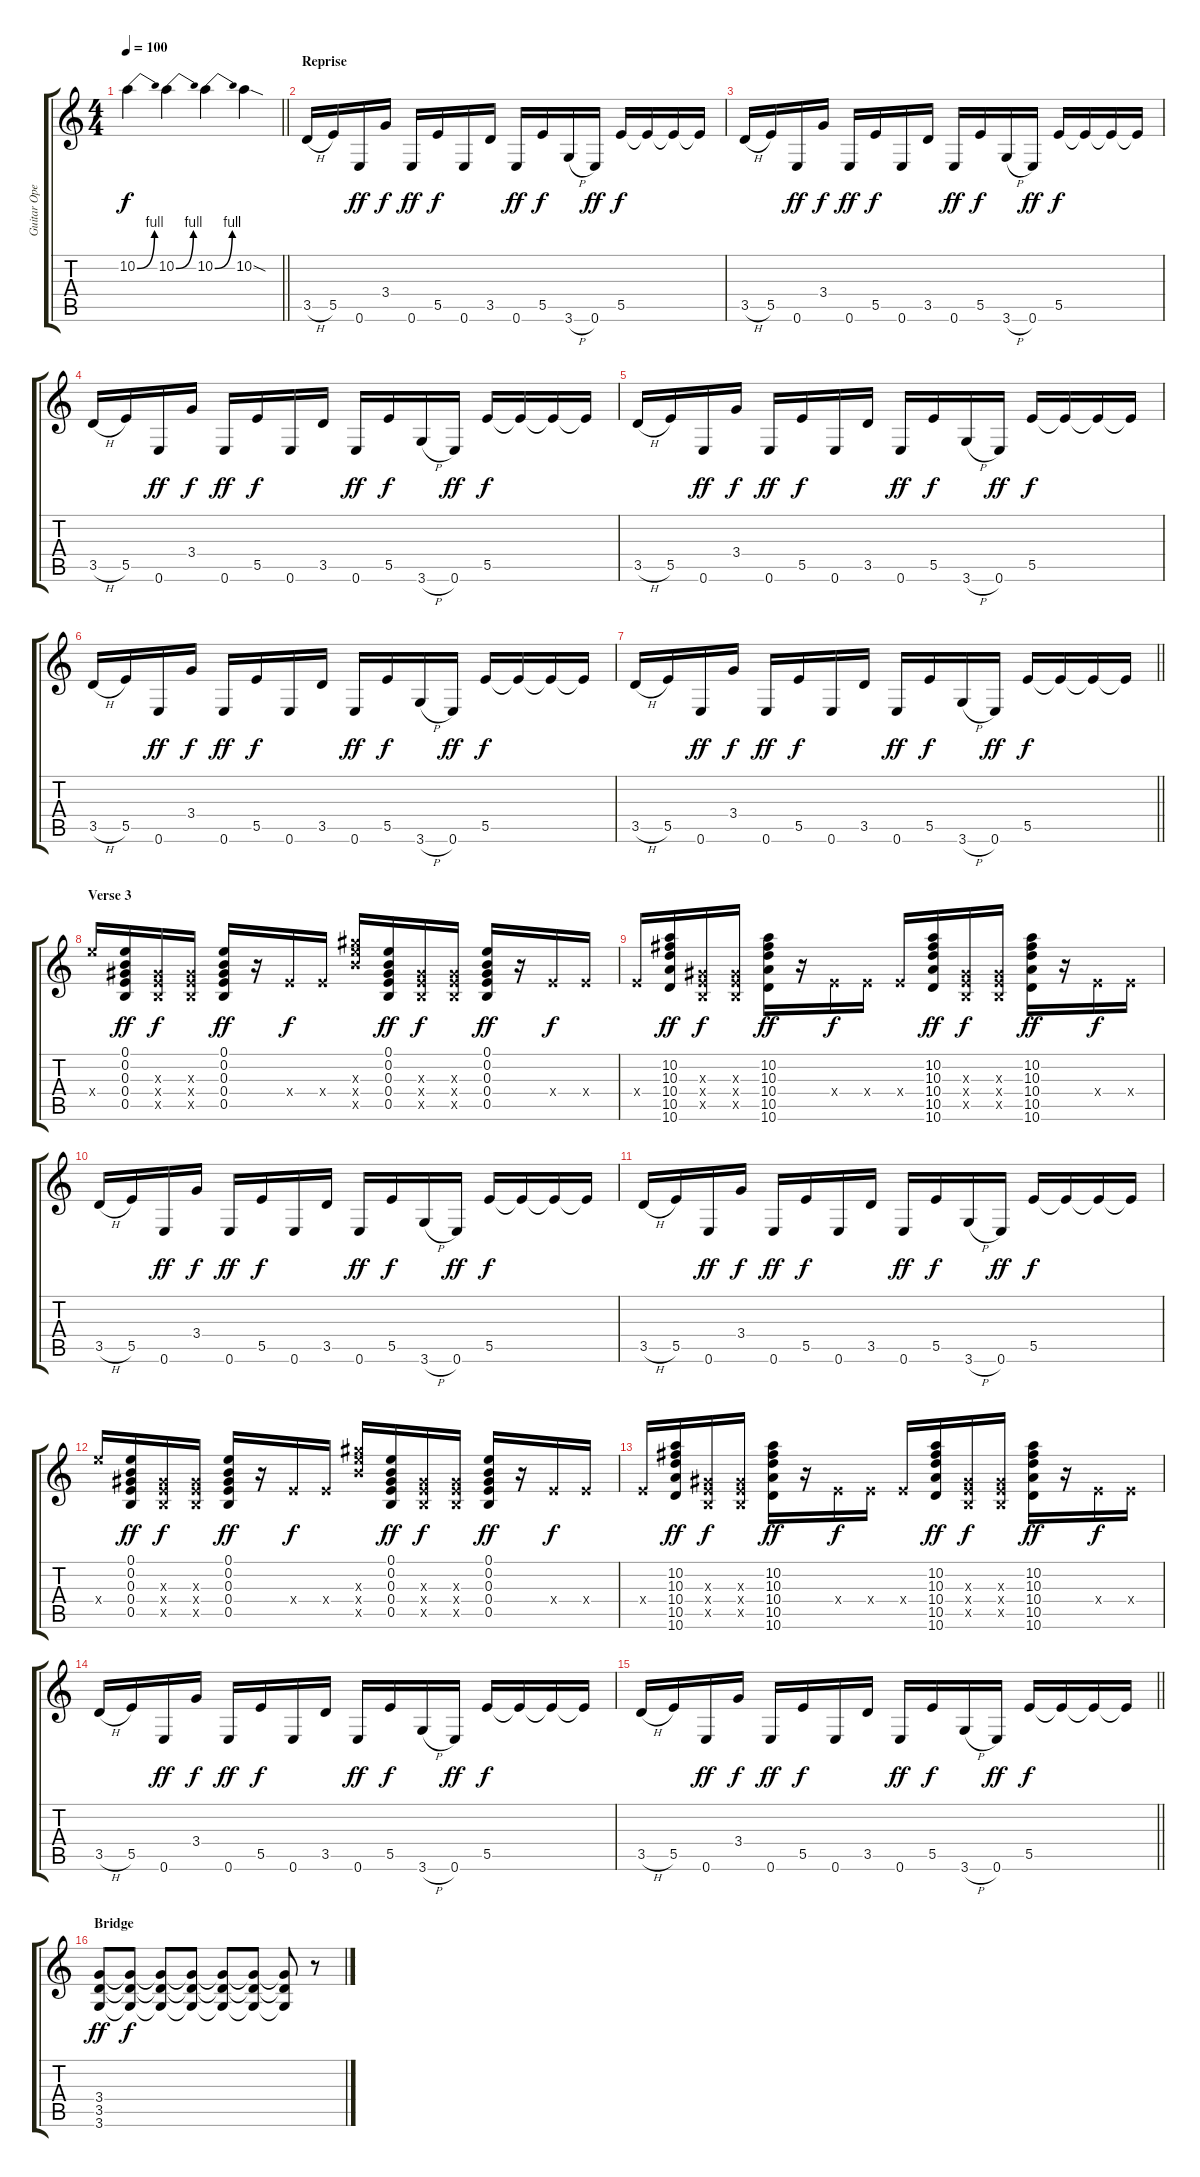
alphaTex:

\track ("Guitar Open-E" "Guitar Ope") {instrument overdrivenguitar}
\staff {score tabs}
\tuning (E4 B3 Ab3 E3 B2 E2) {hide}
\ts (4 4)
\tempo 100
\clef g2
\barLineRight lightlight
\ks c
10.2{be (bend 0 0 60 4)}.4{dy f} 10.2{be (bend 0 0 60 4)}.4 10.2{be (bend 0 0 60 4)}.4 10.2{sod}.4 |
\section ("" "Reprise")
3.5{h}.16 5.5.16 0.6.16{dy ff} 3.4.16{dy f} 0.6.16{dy ff} 5.5.16{dy f} 0.6.16 3.5.16 0.6.16{dy ff} 5.5.16{dy f} 3.6{h}.16 0.6.16{dy ff} 5.5.16{dy f} 5.5{t}.16 5.5{t}.16 5.5{t}.16 |
3.5{h}.16 5.5.16 0.6.16{dy ff} 3.4.16{dy f} 0.6.16{dy ff} 5.5.16{dy f} 0.6.16 3.5.16 0.6.16{dy ff} 5.5.16{dy f} 3.6{h}.16 0.6.16{dy ff} 5.5.16{dy f} 5.5{t}.16 5.5{t}.16 5.5{t}.16 |
3.5{h}.16 5.5.16 0.6.16{dy ff} 3.4.16{dy f} 0.6.16{dy ff} 5.5.16{dy f} 0.6.16 3.5.16 0.6.16{dy ff} 5.5.16{dy f} 3.6{h}.16 0.6.16{dy ff} 5.5.16{dy f} 5.5{t}.16 5.5{t}.16 5.5{t}.16 |
3.5{h}.16 5.5.16 0.6.16{dy ff} 3.4.16{dy f} 0.6.16{dy ff} 5.5.16{dy f} 0.6.16 3.5.16 0.6.16{dy ff} 5.5.16{dy f} 3.6{h}.16 0.6.16{dy ff} 5.5.16{dy f} 5.5{t}.16 5.5{t}.16 5.5{t}.16 |
3.5{h}.16 5.5.16 0.6.16{dy ff} 3.4.16{dy f} 0.6.16{dy ff} 5.5.16{dy f} 0.6.16 3.5.16 0.6.16{dy ff} 5.5.16{dy f} 3.6{h}.16 0.6.16{dy ff} 5.5.16{dy f} 5.5{t}.16 5.5{t}.16 5.5{t}.16 |
\barLineRight lightlight
3.5{h}.16 5.5.16 0.6.16{dy ff} 3.4.16{dy f} 0.6.16{dy ff} 5.5.16{dy f} 0.6.16 3.5.16 0.6.16{dy ff} 5.5.16{dy f} 3.6{h}.16 0.6.16{dy ff} 5.5.16{dy f} 5.5{t}.16 5.5{t}.16 5.5{t}.16 |
\section ("" "Verse 3")
12.4{x}.16 (0.1 0.2 0.3 0.4 0.5).16{dy ff} (0.3{x} 0.4{x} 0.5{x}).16{dy f} (0.3{x} 0.4{x} 0.5{x}).16 (0.1 0.2 0.3 0.4 0.5).16{dy ff} r.16 0.4{x}.16{dy f} 0.4{x}.16 (12.3{x} 12.4{x} 12.5{x}).16 (0.1 0.2 0.3 0.4 0.5).16{dy ff} (0.3{x} 0.4{x} 0.5{x}).16{dy f} (0.3{x} 0.4{x} 0.5{x}).16 (0.1 0.2 0.3 0.4 0.5).16{dy ff} r.16 0.4{x}.16{dy f} 0.4{x}.16 |
0.4{x}.16 (10.2 10.3 10.4 10.5 10.6).16{dy ff} (0.3{x} 0.4{x} 0.5{x}).16{dy f} (0.3{x} 0.4{x} 0.5{x}).16 (10.2 10.3 10.4 10.5 10.6).16{dy ff} r.16 0.4{x}.16{dy f} 0.4{x}.16 0.4{x}.16 (10.2 10.3 10.4 10.5 10.6).16{dy ff} (0.3{x} 0.4{x} 0.5{x}).16{dy f} (0.3{x} 0.4{x} 0.5{x}).16 (10.2 10.3 10.4 10.5 10.6).16{dy ff} r.16 0.4{x}.16{dy f} 0.4{x}.16 |
3.5{h}.16 5.5.16 0.6.16{dy ff} 3.4.16{dy f} 0.6.16{dy ff} 5.5.16{dy f} 0.6.16 3.5.16 0.6.16{dy ff} 5.5.16{dy f} 3.6{h}.16 0.6.16{dy ff} 5.5.16{dy f} 5.5{t}.16 5.5{t}.16 5.5{t}.16 |
3.5{h}.16 5.5.16 0.6.16{dy ff} 3.4.16{dy f} 0.6.16{dy ff} 5.5.16{dy f} 0.6.16 3.5.16 0.6.16{dy ff} 5.5.16{dy f} 3.6{h}.16 0.6.16{dy ff} 5.5.16{dy f} 5.5{t}.16 5.5{t}.16 5.5{t}.16 |
12.4{x}.16 (0.1 0.2 0.3 0.4 0.5).16{dy ff} (0.3{x} 0.4{x} 0.5{x}).16{dy f} (0.3{x} 0.4{x} 0.5{x}).16 (0.1 0.2 0.3 0.4 0.5).16{dy ff} r.16 0.4{x}.16{dy f} 0.4{x}.16 (12.3{x} 12.4{x} 12.5{x}).16 (0.1 0.2 0.3 0.4 0.5).16{dy ff} (0.3{x} 0.4{x} 0.5{x}).16{dy f} (0.3{x} 0.4{x} 0.5{x}).16 (0.1 0.2 0.3 0.4 0.5).16{dy ff} r.16 0.4{x}.16{dy f} 0.4{x}.16 |
0.4{x}.16 (10.2 10.3 10.4 10.5 10.6).16{dy ff} (0.3{x} 0.4{x} 0.5{x}).16{dy f} (0.3{x} 0.4{x} 0.5{x}).16 (10.2 10.3 10.4 10.5 10.6).16{dy ff} r.16 0.4{x}.16{dy f} 0.4{x}.16 0.4{x}.16 (10.2 10.3 10.4 10.5 10.6).16{dy ff} (0.3{x} 0.4{x} 0.5{x}).16{dy f} (0.3{x} 0.4{x} 0.5{x}).16 (10.2 10.3 10.4 10.5 10.6).16{dy ff} r.16 0.4{x}.16{dy f} 0.4{x}.16 |
3.5{h}.16 5.5.16 0.6.16{dy ff} 3.4.16{dy f} 0.6.16{dy ff} 5.5.16{dy f} 0.6.16 3.5.16 0.6.16{dy ff} 5.5.16{dy f} 3.6{h}.16 0.6.16{dy ff} 5.5.16{dy f} 5.5{t}.16 5.5{t}.16 5.5{t}.16 |
\barLineRight lightlight
3.5{h}.16 5.5.16 0.6.16{dy ff} 3.4.16{dy f} 0.6.16{dy ff} 5.5.16{dy f} 0.6.16 3.5.16 0.6.16{dy ff} 5.5.16{dy f} 3.6{h}.16 0.6.16{dy ff} 5.5.16{dy f} 5.5{t}.16 5.5{t}.16 5.5{t}.16 |
\section ("" "Bridge")
(3.4 3.5 3.6).8{dy ff} (3.4{t} 3.5{t} 3.6{t}).8{dy f} (3.4{t} 3.5{t} 3.6{t}).8 (3.4{t} 3.5{t} 3.6{t}).8 (3.4{t} 3.5{t} 3.6{t}).8 (3.4{t} 3.5{t} 3.6{t}).8 (3.4{t} 3.5{t} 3.6{t}).8 r.8
